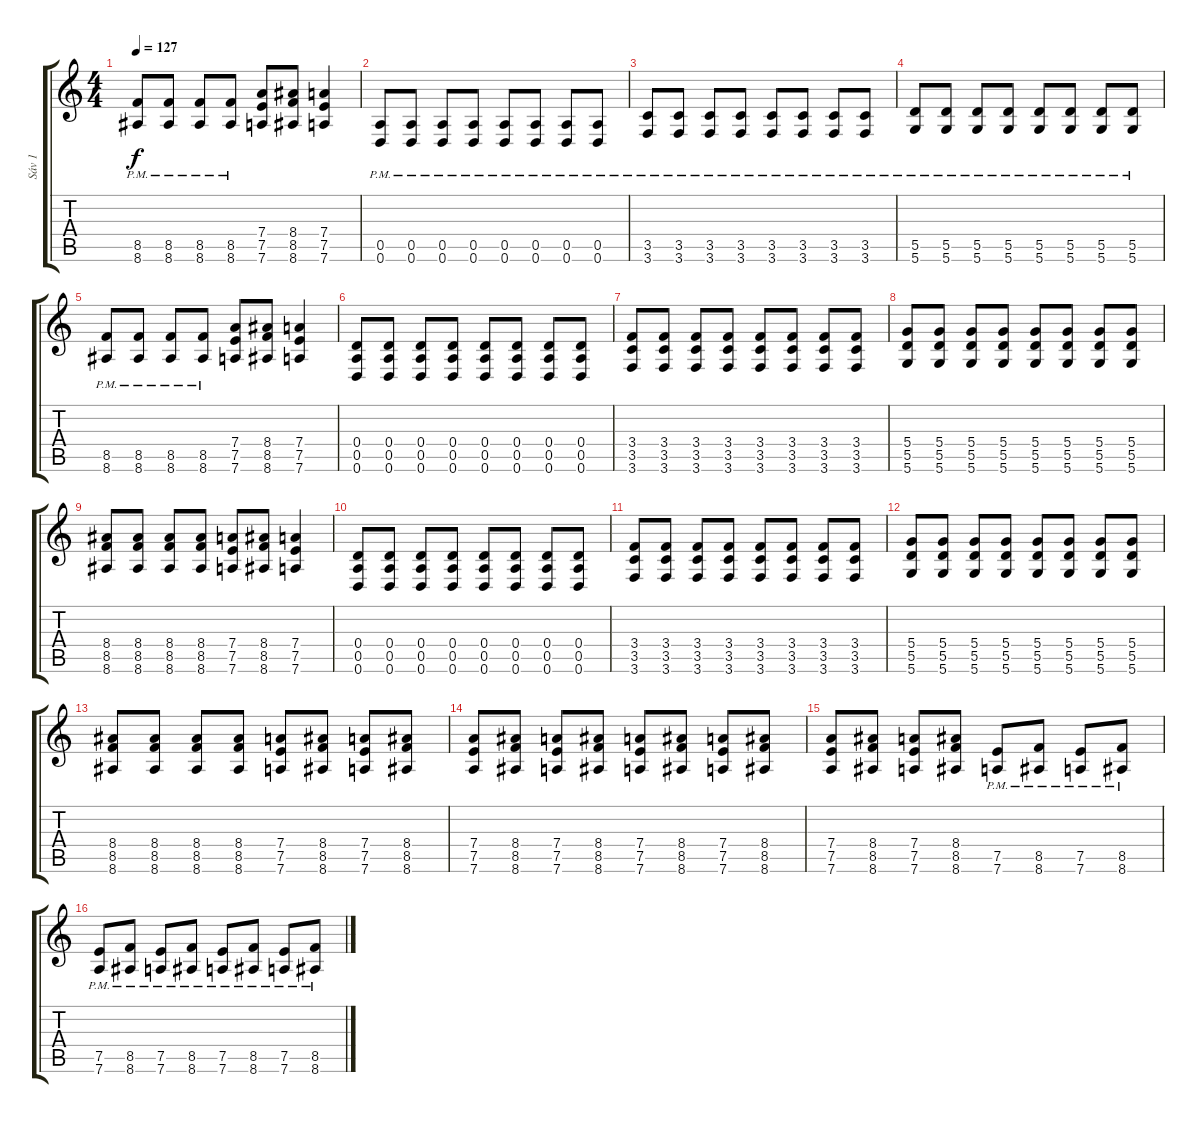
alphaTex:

\track ("Sáv 1" "Sáv 1") {instrument distortionguitar}
\staff {score tabs}
\tuning (E4 B3 G3 D3 A2 D2) {hide}
\ts (4 4)
\tempo 127
\clef g2
\ks c
(8.5{pm} 8.6{pm}).8{dy f} (8.5{pm} 8.6{pm}).8 (8.5{pm} 8.6{pm}).8 (8.5{pm} 8.6{pm}).8 (7.4 7.5 7.6).8 (8.4 8.5 8.6).8 (7.4 7.5 7.6).4 |
(0.5{pm} 0.6{pm}).8 (0.5{pm} 0.6{pm}).8 (0.5{pm} 0.6{pm}).8 (0.5{pm} 0.6{pm}).8 (0.5{pm} 0.6{pm}).8 (0.5{pm} 0.6{pm}).8 (0.5{pm} 0.6{pm}).8 (0.5{pm} 0.6{pm}).8 |
(3.5{pm} 3.6{pm}).8 (3.5{pm} 3.6{pm}).8 (3.5{pm} 3.6{pm}).8 (3.5{pm} 3.6{pm}).8 (3.5{pm} 3.6{pm}).8 (3.5{pm} 3.6{pm}).8 (3.5{pm} 3.6{pm}).8 (3.5{pm} 3.6{pm}).8 |
(5.5{pm} 5.6{pm}).8 (5.5{pm} 5.6{pm}).8 (5.5{pm} 5.6{pm}).8 (5.5{pm} 5.6{pm}).8 (5.5{pm} 5.6{pm}).8 (5.5{pm} 5.6{pm}).8 (5.5{pm} 5.6{pm}).8 (5.5{pm} 5.6{pm}).8 |
(8.5{pm} 8.6{pm}).8 (8.5{pm} 8.6{pm}).8 (8.5{pm} 8.6{pm}).8 (8.5{pm} 8.6{pm}).8 (7.4 7.5 7.6).8 (8.4 8.5 8.6).8 (7.4 7.5 7.6).4 |
(0.4 0.5 0.6).8 (0.4 0.5 0.6).8 (0.4 0.5 0.6).8 (0.4 0.5 0.6).8 (0.4 0.5 0.6).8 (0.4 0.5 0.6).8 (0.4 0.5 0.6).8 (0.4 0.5 0.6).8 |
(3.4 3.5 3.6).8 (3.4 3.5 3.6).8 (3.4 3.5 3.6).8 (3.4 3.5 3.6).8 (3.4 3.5 3.6).8 (3.4 3.5 3.6).8 (3.4 3.5 3.6).8 (3.4 3.5 3.6).8 |
(5.4 5.5 5.6).8 (5.4 5.5 5.6).8 (5.4 5.5 5.6).8 (5.4 5.5 5.6).8 (5.4 5.5 5.6).8 (5.4 5.5 5.6).8 (5.4 5.5 5.6).8 (5.4 5.5 5.6).8 |
(8.4 8.5 8.6).8 (8.4 8.5 8.6).8 (8.4 8.5 8.6).8 (8.4 8.5 8.6).8 (7.4 7.5 7.6).8 (8.4 8.5 8.6).8 (7.4 7.5 7.6).4 |
(0.4 0.5 0.6).8 (0.4 0.5 0.6).8 (0.4 0.5 0.6).8 (0.4 0.5 0.6).8 (0.4 0.5 0.6).8 (0.4 0.5 0.6).8 (0.4 0.5 0.6).8 (0.4 0.5 0.6).8 |
(3.4 3.5 3.6).8 (3.4 3.5 3.6).8 (3.4 3.5 3.6).8 (3.4 3.5 3.6).8 (3.4 3.5 3.6).8 (3.4 3.5 3.6).8 (3.4 3.5 3.6).8 (3.4 3.5 3.6).8 |
(5.4 5.5 5.6).8 (5.4 5.5 5.6).8 (5.4 5.5 5.6).8 (5.4 5.5 5.6).8 (5.4 5.5 5.6).8 (5.4 5.5 5.6).8 (5.4 5.5 5.6).8 (5.4 5.5 5.6).8 |
(8.4 8.5 8.6).8 (8.4 8.5 8.6).8 (8.4 8.5 8.6).8 (8.4 8.5 8.6).8 (7.4 7.5 7.6).8 (8.4 8.5 8.6).8 (7.4 7.5 7.6).8 (8.4 8.5 8.6).8 |
(7.4 7.5 7.6).8 (8.4 8.5 8.6).8 (7.4 7.5 7.6).8 (8.4 8.5 8.6).8 (7.4 7.5 7.6).8 (8.4 8.5 8.6).8 (7.4 7.5 7.6).8 (8.4 8.5 8.6).8 |
(7.4 7.5 7.6).8 (8.4 8.5 8.6).8 (7.4 7.5 7.6).8 (8.4 8.5 8.6).8 (7.5{pm} 7.6{pm}).8 (8.5{pm} 8.6{pm}).8 (7.5{pm} 7.6{pm}).8 (8.5{pm} 8.6{pm}).8 |
(7.5{pm} 7.6{pm}).8 (8.5{pm} 8.6{pm}).8 (7.5{pm} 7.6{pm}).8 (8.5{pm} 8.6{pm}).8 (7.5{pm} 7.6{pm}).8 (8.5{pm} 8.6{pm}).8 (7.5{pm} 7.6{pm}).8 (8.5{pm} 8.6{pm}).8
